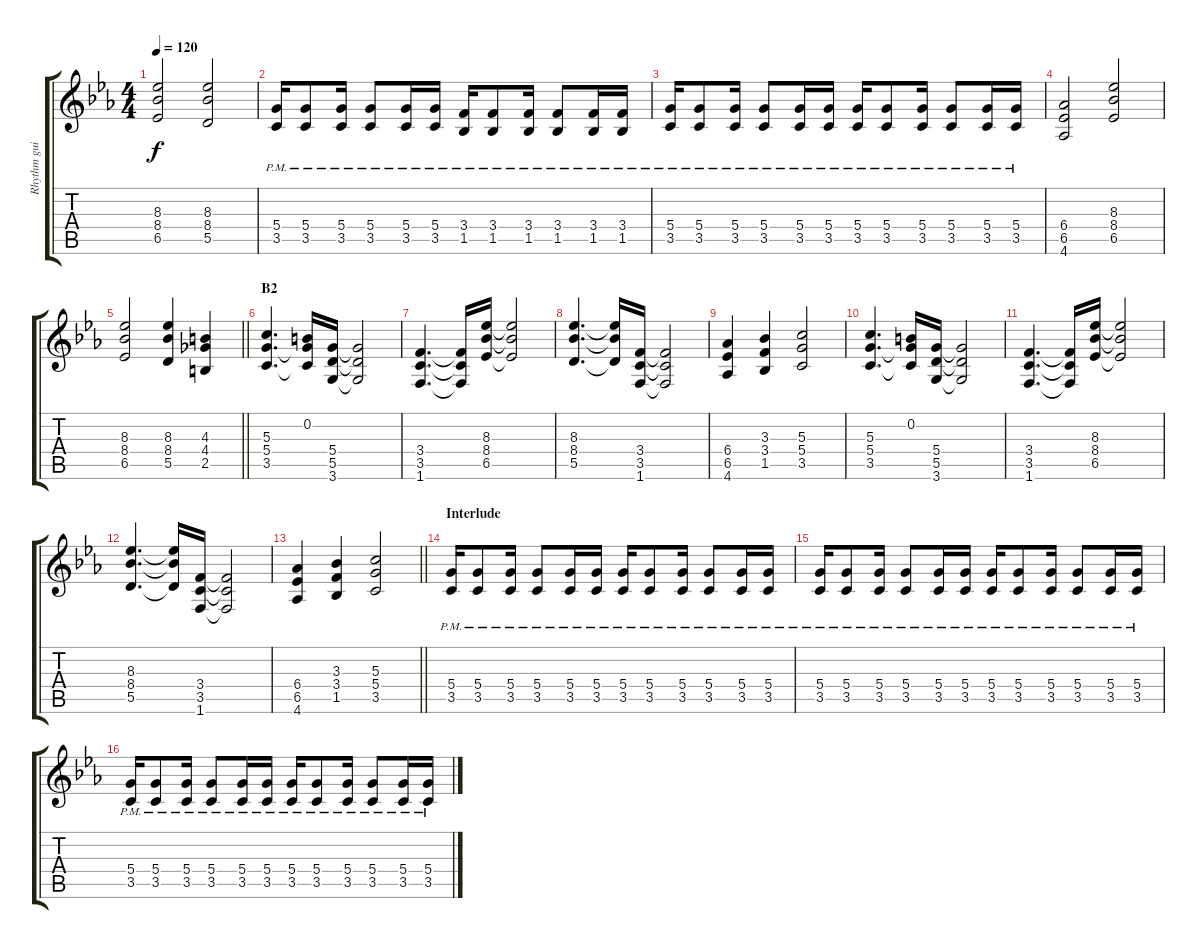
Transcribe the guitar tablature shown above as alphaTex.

\track ("Rhythm guitar" "Rhythm gui") {instrument distortionguitar}
\staff {score tabs}
\tuning (E4 B3 G3 D3 A2 E2) {hide}
\ts (4 4)
\tempo 120
\clef g2
\ks cminor
(8.3 8.4 6.5).2{dy f} (8.3 8.4 5.5).2 |
(5.4{pm} 3.5{pm}).16 (5.4{pm} 3.5{pm}).8 (5.4{pm} 3.5{pm}).16 (5.4{pm} 3.5{pm}).8 (5.4{pm} 3.5{pm}).16 (5.4{pm} 3.5{pm}).16 (3.4{pm} 1.5{pm}).16 (3.4{pm} 1.5{pm}).8 (3.4{pm} 1.5{pm}).16 (3.4{pm} 1.5{pm}).8 (3.4{pm} 1.5{pm}).16 (3.4{pm} 1.5{pm}).16 |
(5.4{pm} 3.5{pm}).16 (5.4{pm} 3.5{pm}).8 (5.4{pm} 3.5{pm}).16 (5.4{pm} 3.5{pm}).8 (5.4{pm} 3.5{pm}).16 (5.4{pm} 3.5{pm}).16 (5.4{pm} 3.5{pm}).16 (5.4{pm} 3.5{pm}).8 (5.4{pm} 3.5{pm}).16 (5.4{pm} 3.5{pm}).8 (5.4{pm} 3.5{pm}).16 (5.4{pm} 3.5{pm}).16 |
(6.4 6.5 4.6).2 (8.3 8.4 6.5).2 |
\barLineRight lightlight
(8.3 8.4 6.5).2 (8.3 8.4 5.5).4 (4.3 4.4 2.5).4 |
\section ("" "B2")
(5.3 5.4 3.5).4{d} (0.2 5.4{t} 3.5{t}).16 (5.4 5.5 3.6).16 (5.4{t} 5.5{t} 3.6{t}).2 |
(3.4 3.5 1.6).4{d} (3.4{t} 3.5{t} 1.6{t}).16 (8.3 8.4 6.5).16 (8.3{t} 8.4{t} 6.5{t}).2 |
(8.3 8.4 5.5).4{d} (8.3{t} 8.4{t} 5.5{t}).16 (3.4 3.5 1.6).16 (3.4{t} 3.5{t} 1.6{t}).2 |
(6.4 6.5 4.6).4 (3.3 3.4 1.5).4 (5.3 5.4 3.5).2 |
(5.3 5.4 3.5).4{d} (0.2 5.4{t} 3.5{t}).16 (5.4 5.5 3.6).16 (5.4{t} 5.5{t} 3.6{t}).2 |
(3.4 3.5 1.6).4{d} (3.4{t} 3.5{t} 1.6{t}).16 (8.3 8.4 6.5).16 (8.3{t} 8.4{t} 6.5{t}).2 |
(8.3 8.4 5.5).4{d} (8.3{t} 8.4{t} 5.5{t}).16 (3.4 3.5 1.6).16 (3.4{t} 3.5{t} 1.6{t}).2 |
\barLineRight lightlight
(6.4 6.5 4.6).4 (3.3 3.4 1.5).4 (5.3 5.4 3.5).2 |
\section ("" "Interlude")
(5.4{pm} 3.5{pm}).16 (5.4{pm} 3.5{pm}).8 (5.4{pm} 3.5{pm}).16 (5.4{pm} 3.5{pm}).8 (5.4{pm} 3.5{pm}).16 (5.4{pm} 3.5{pm}).16 (5.4{pm} 3.5{pm}).16 (5.4{pm} 3.5{pm}).8 (5.4{pm} 3.5{pm}).16 (5.4{pm} 3.5{pm}).8 (5.4{pm} 3.5{pm}).16 (5.4{pm} 3.5{pm}).16 |
(5.4{pm} 3.5{pm}).16 (5.4{pm} 3.5{pm}).8 (5.4{pm} 3.5{pm}).16 (5.4{pm} 3.5{pm}).8 (5.4{pm} 3.5{pm}).16 (5.4{pm} 3.5{pm}).16 (5.4{pm} 3.5{pm}).16 (5.4{pm} 3.5{pm}).8 (5.4{pm} 3.5{pm}).16 (5.4{pm} 3.5{pm}).8 (5.4{pm} 3.5{pm}).16 (5.4{pm} 3.5{pm}).16 |
(5.4{pm} 3.5{pm}).16 (5.4{pm} 3.5{pm}).8 (5.4{pm} 3.5{pm}).16 (5.4{pm} 3.5{pm}).8 (5.4{pm} 3.5{pm}).16 (5.4{pm} 3.5{pm}).16 (5.4{pm} 3.5{pm}).16 (5.4{pm} 3.5{pm}).8 (5.4{pm} 3.5{pm}).16 (5.4{pm} 3.5{pm}).8 (5.4{pm} 3.5{pm}).16 (5.4{pm} 3.5{pm}).16
